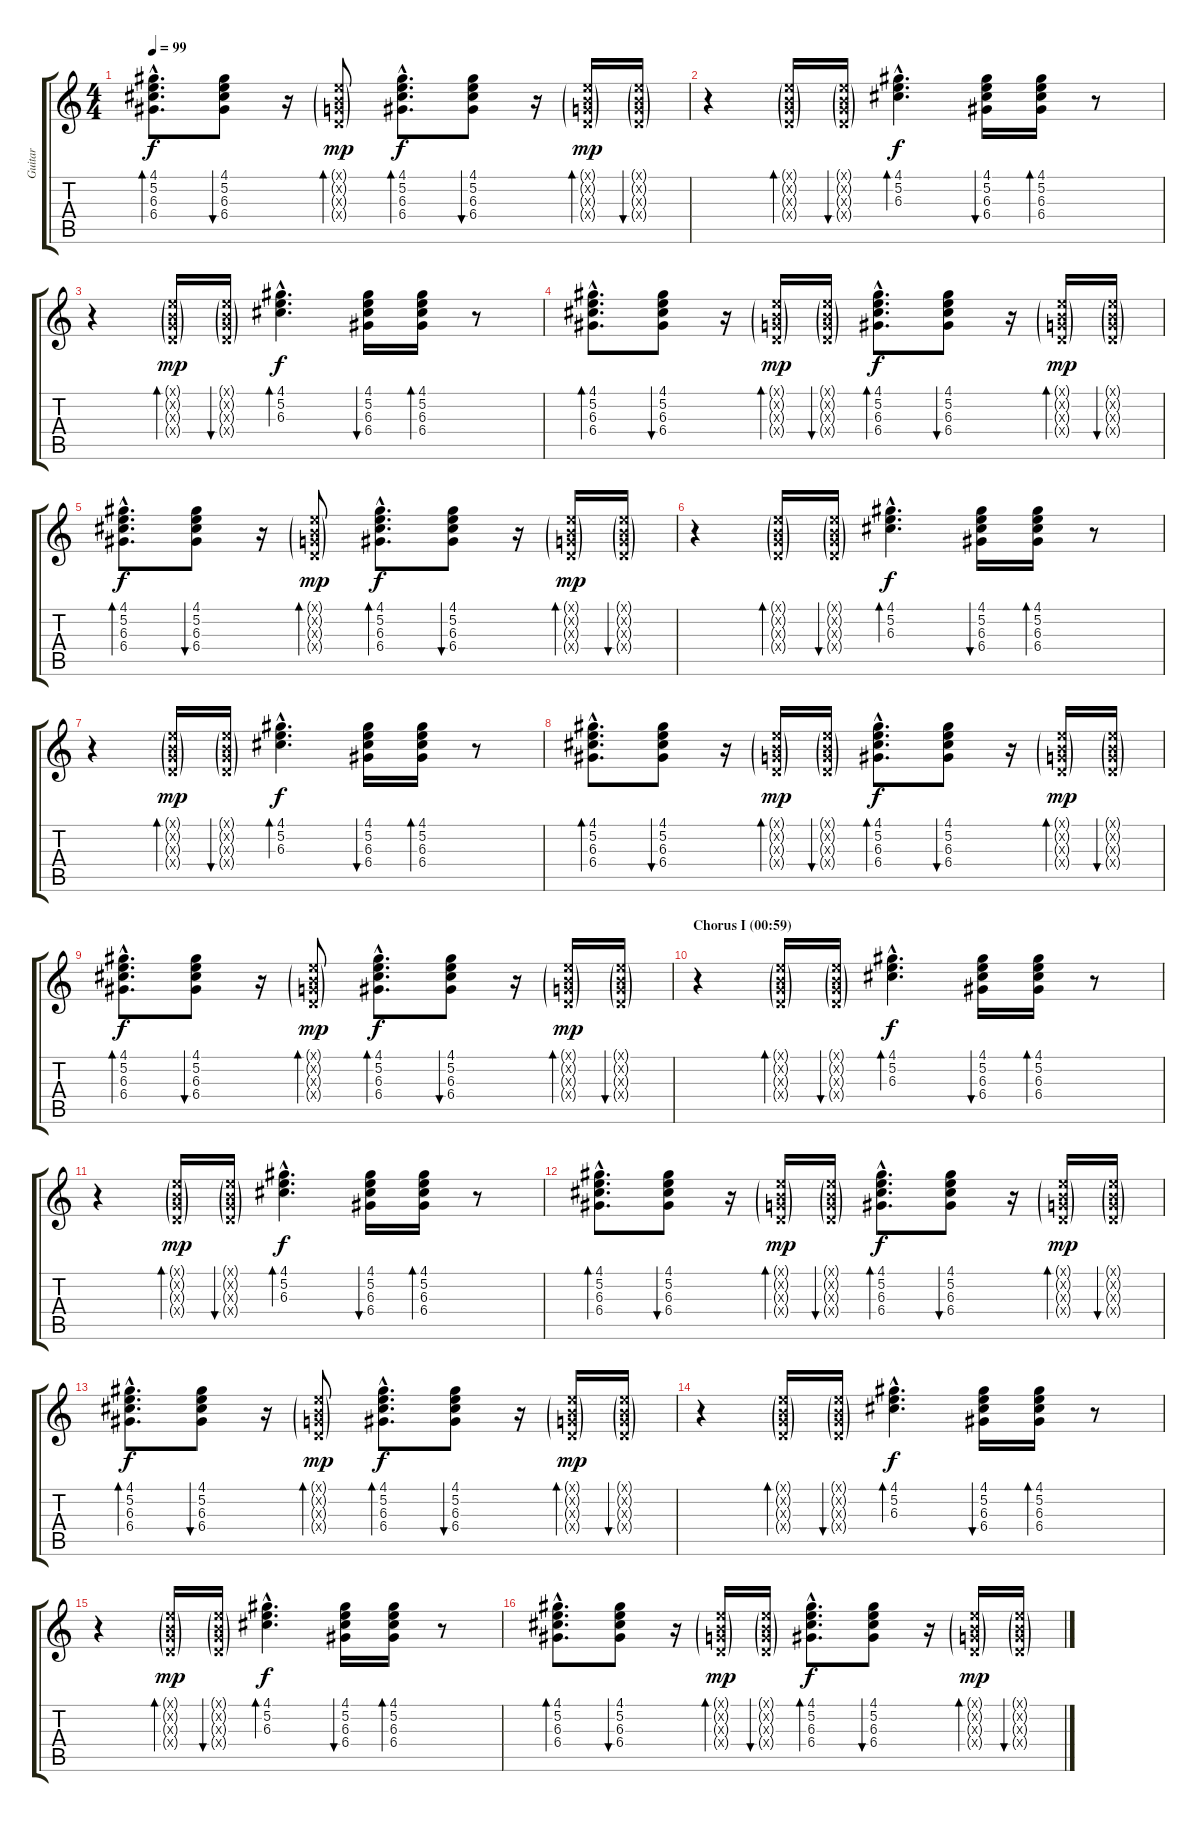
\track ("Guitar" "Guitar") {instrument acousticguitarsteel}
\staff {score tabs}
\tuning (E4 B3 G3 D3 A2 E2) {hide}
\ts (4 4)
\tempo 99
\clef g2
\ks c
(4.1{hac} 5.2{hac} 6.3{hac} 6.4{hac}).8{d bd 60 dy f} (4.1 5.2 6.3 6.4).8{bu 60} r.16 (0.1{g x} 0.2{g x} 0.3{g x} 0.4{g x}).8{bd 60 dy mp} (4.1{hac} 5.2{hac} 6.3{hac} 6.4{hac}).8{d bd 60 dy f} (4.1 5.2 6.3 6.4).8{bu 60} r.16 (0.1{g x} 0.2{g x} 0.3{g x} 0.4{g x}).16{bd 60 dy mp} (0.1{g x} 0.2{g x} 0.3{g x} 0.4{g x}).16{bu 60} |
r.4 (0.1{g x} 0.2{g x} 0.3{g x} 0.4{g x}).16{bd 60} (0.1{g x} 0.2{g x} 0.3{g x} 0.4{g x}).16{bu 60} (4.1{hac} 5.2{hac} 6.3{hac}).4{d bd 60 dy f} (4.1 5.2 6.3 6.4).16{bu 60} (4.1 5.2 6.3 6.4).16{bd 60} r.8 |
r.4 (0.1{g x} 0.2{g x} 0.3{g x} 0.4{g x}).16{bd 60 dy mp} (0.1{g x} 0.2{g x} 0.3{g x} 0.4{g x}).16{bu 60} (4.1{hac} 5.2{hac} 6.3{hac}).4{d bd 60 dy f} (4.1 5.2 6.3 6.4).16{bu 60} (4.1 5.2 6.3 6.4).16{bd 60} r.8 |
(4.1{hac} 5.2{hac} 6.3{hac} 6.4{hac}).8{d bd 60} (4.1 5.2 6.3 6.4).8{bu 60} r.16 (0.1{g x} 0.2{g x} 0.3{g x} 0.4{g x}).16{bd 60 dy mp} (0.1{g x} 0.2{g x} 0.3{g x} 0.4{g x}).16{bu 60} (4.1{hac} 5.2{hac} 6.3{hac} 6.4{hac}).8{d bd 60 dy f} (4.1 5.2 6.3 6.4).8{bu 60} r.16 (0.1{g x} 0.2{g x} 0.3{g x} 0.4{g x}).16{bd 60 dy mp} (0.1{g x} 0.2{g x} 0.3{g x} 0.4{g x}).16{bu 60} |
(4.1{hac} 5.2{hac} 6.3{hac} 6.4{hac}).8{d bd 60 dy f} (4.1 5.2 6.3 6.4).8{bu 60} r.16 (0.1{g x} 0.2{g x} 0.3{g x} 0.4{g x}).8{bd 60 dy mp} (4.1{hac} 5.2{hac} 6.3{hac} 6.4{hac}).8{d bd 60 dy f} (4.1 5.2 6.3 6.4).8{bu 60} r.16 (0.1{g x} 0.2{g x} 0.3{g x} 0.4{g x}).16{bd 60 dy mp} (0.1{g x} 0.2{g x} 0.3{g x} 0.4{g x}).16{bu 60} |
r.4 (0.1{g x} 0.2{g x} 0.3{g x} 0.4{g x}).16{bd 60} (0.1{g x} 0.2{g x} 0.3{g x} 0.4{g x}).16{bu 60} (4.1{hac} 5.2{hac} 6.3{hac}).4{d bd 60 dy f} (4.1 5.2 6.3 6.4).16{bu 60} (4.1 5.2 6.3 6.4).16{bd 60} r.8 |
r.4 (0.1{g x} 0.2{g x} 0.3{g x} 0.4{g x}).16{bd 60 dy mp} (0.1{g x} 0.2{g x} 0.3{g x} 0.4{g x}).16{bu 60} (4.1{hac} 5.2{hac} 6.3{hac}).4{d bd 60 dy f} (4.1 5.2 6.3 6.4).16{bu 60} (4.1 5.2 6.3 6.4).16{bd 60} r.8 |
(4.1{hac} 5.2{hac} 6.3{hac} 6.4{hac}).8{d bd 60} (4.1 5.2 6.3 6.4).8{bu 60} r.16 (0.1{g x} 0.2{g x} 0.3{g x} 0.4{g x}).16{bd 60 dy mp} (0.1{g x} 0.2{g x} 0.3{g x} 0.4{g x}).16{bu 60} (4.1{hac} 5.2{hac} 6.3{hac} 6.4{hac}).8{d bd 60 dy f} (4.1 5.2 6.3 6.4).8{bu 60} r.16 (0.1{g x} 0.2{g x} 0.3{g x} 0.4{g x}).16{bd 60 dy mp} (0.1{g x} 0.2{g x} 0.3{g x} 0.4{g x}).16{bu 60} |
(4.1{hac} 5.2{hac} 6.3{hac} 6.4{hac}).8{d bd 60 dy f} (4.1 5.2 6.3 6.4).8{bu 60} r.16 (0.1{g x} 0.2{g x} 0.3{g x} 0.4{g x}).8{bd 60 dy mp} (4.1{hac} 5.2{hac} 6.3{hac} 6.4{hac}).8{d bd 60 dy f} (4.1 5.2 6.3 6.4).8{bu 60} r.16 (0.1{g x} 0.2{g x} 0.3{g x} 0.4{g x}).16{bd 60 dy mp} (0.1{g x} 0.2{g x} 0.3{g x} 0.4{g x}).16{bu 60} |
\section ("" "Chorus I (00:59)")
r.4 (0.1{g x} 0.2{g x} 0.3{g x} 0.4{g x}).16{bd 60} (0.1{g x} 0.2{g x} 0.3{g x} 0.4{g x}).16{bu 60} (4.1{hac} 5.2{hac} 6.3{hac}).4{d bd 60 dy f} (4.1 5.2 6.3 6.4).16{bu 60} (4.1 5.2 6.3 6.4).16{bd 60} r.8 |
r.4 (0.1{g x} 0.2{g x} 0.3{g x} 0.4{g x}).16{bd 60 dy mp} (0.1{g x} 0.2{g x} 0.3{g x} 0.4{g x}).16{bu 60} (4.1{hac} 5.2{hac} 6.3{hac}).4{d bd 60 dy f} (4.1 5.2 6.3 6.4).16{bu 60} (4.1 5.2 6.3 6.4).16{bd 60} r.8 |
(4.1{hac} 5.2{hac} 6.3{hac} 6.4{hac}).8{d bd 60} (4.1 5.2 6.3 6.4).8{bu 60} r.16 (0.1{g x} 0.2{g x} 0.3{g x} 0.4{g x}).16{bd 60 dy mp} (0.1{g x} 0.2{g x} 0.3{g x} 0.4{g x}).16{bu 60} (4.1{hac} 5.2{hac} 6.3{hac} 6.4{hac}).8{d bd 60 dy f} (4.1 5.2 6.3 6.4).8{bu 60} r.16 (0.1{g x} 0.2{g x} 0.3{g x} 0.4{g x}).16{bd 60 dy mp} (0.1{g x} 0.2{g x} 0.3{g x} 0.4{g x}).16{bu 60} |
(4.1{hac} 5.2{hac} 6.3{hac} 6.4{hac}).8{d bd 60 dy f} (4.1 5.2 6.3 6.4).8{bu 60} r.16 (0.1{g x} 0.2{g x} 0.3{g x} 0.4{g x}).8{bd 60 dy mp} (4.1{hac} 5.2{hac} 6.3{hac} 6.4{hac}).8{d bd 60 dy f} (4.1 5.2 6.3 6.4).8{bu 60} r.16 (0.1{g x} 0.2{g x} 0.3{g x} 0.4{g x}).16{bd 60 dy mp} (0.1{g x} 0.2{g x} 0.3{g x} 0.4{g x}).16{bu 60} |
r.4 (0.1{g x} 0.2{g x} 0.3{g x} 0.4{g x}).16{bd 60} (0.1{g x} 0.2{g x} 0.3{g x} 0.4{g x}).16{bu 60} (4.1{hac} 5.2{hac} 6.3{hac}).4{d bd 60 dy f} (4.1 5.2 6.3 6.4).16{bu 60} (4.1 5.2 6.3 6.4).16{bd 60} r.8 |
r.4 (0.1{g x} 0.2{g x} 0.3{g x} 0.4{g x}).16{bd 60 dy mp} (0.1{g x} 0.2{g x} 0.3{g x} 0.4{g x}).16{bu 60} (4.1{hac} 5.2{hac} 6.3{hac}).4{d bd 60 dy f} (4.1 5.2 6.3 6.4).16{bu 60} (4.1 5.2 6.3 6.4).16{bd 60} r.8 |
(4.1{hac} 5.2{hac} 6.3{hac} 6.4{hac}).8{d bd 60} (4.1 5.2 6.3 6.4).8{bu 60} r.16 (0.1{g x} 0.2{g x} 0.3{g x} 0.4{g x}).16{bd 60 dy mp} (0.1{g x} 0.2{g x} 0.3{g x} 0.4{g x}).16{bu 60} (4.1{hac} 5.2{hac} 6.3{hac} 6.4{hac}).8{d bd 60 dy f} (4.1 5.2 6.3 6.4).8{bu 60} r.16 (0.1{g x} 0.2{g x} 0.3{g x} 0.4{g x}).16{bd 60 dy mp} (0.1{g x} 0.2{g x} 0.3{g x} 0.4{g x}).16{bu 60}
